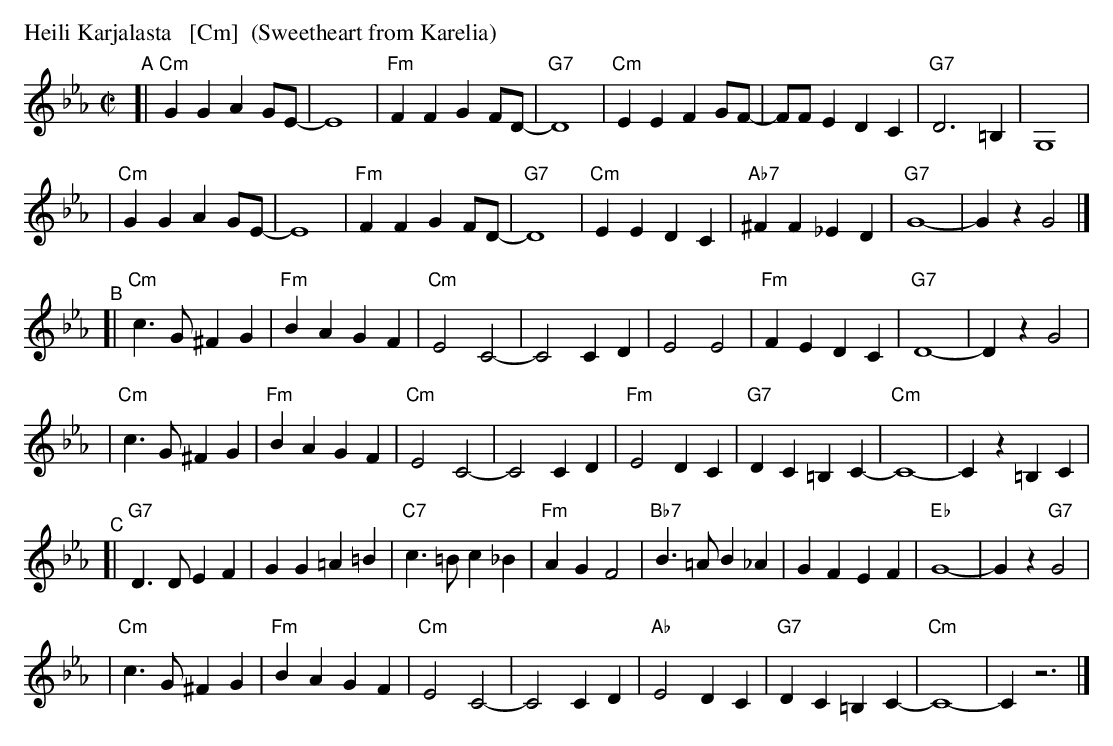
X:1
M: C|
L: 1/4
P: Heili Karjalasta   [Cm]  (Sweetheart from Karelia)
K: Cm
"^A"\
[| "Cm"GG AG/E/- | E4 | "Fm"FF GF/D/- | "G7"D4 \
| "Cm"EE FG/F/- | F/F/E DC | "G7"D3 =B, | G,4 |
| "Cm"GG AG/E/- | E4 | "Fm"FF GF/D/- | "G7"D4 \
| "Cm"EE DC | "Ab7"^FF _ED | "G7"G4- | Gz G2 |]
"^B"\
[|"Cm"c>G ^FG | "Fm"BA GF | "Cm"E2 C2- | C2 CD \
| E2 E2 | "Fm"FE DC | "G7"D4- | Dz G2 |
| "Cm"c>G ^FG | "Fm"BA GF | "Cm"E2 C2- | C2 CD \
| "Fm"E2 DC | "G7"DC =B,C- | "Cm"C4- | Cz =B,C |
"^C"\
[|"G7"D>D EF | GG=A=B | "C7"c>=B c_B | "Fm"AG F2 \
| "Bb7"B>=A B_A | GF EF | "Eb"G4- | Gz "G7"G2 |
| "Cm"c>G ^FG | "Fm"BA GF | "Cm"E2 C2- | C2 CD \
| "Ab"E2 DC |  "G7"DC =B,C- | "Cm"C4- | C z3 |]
